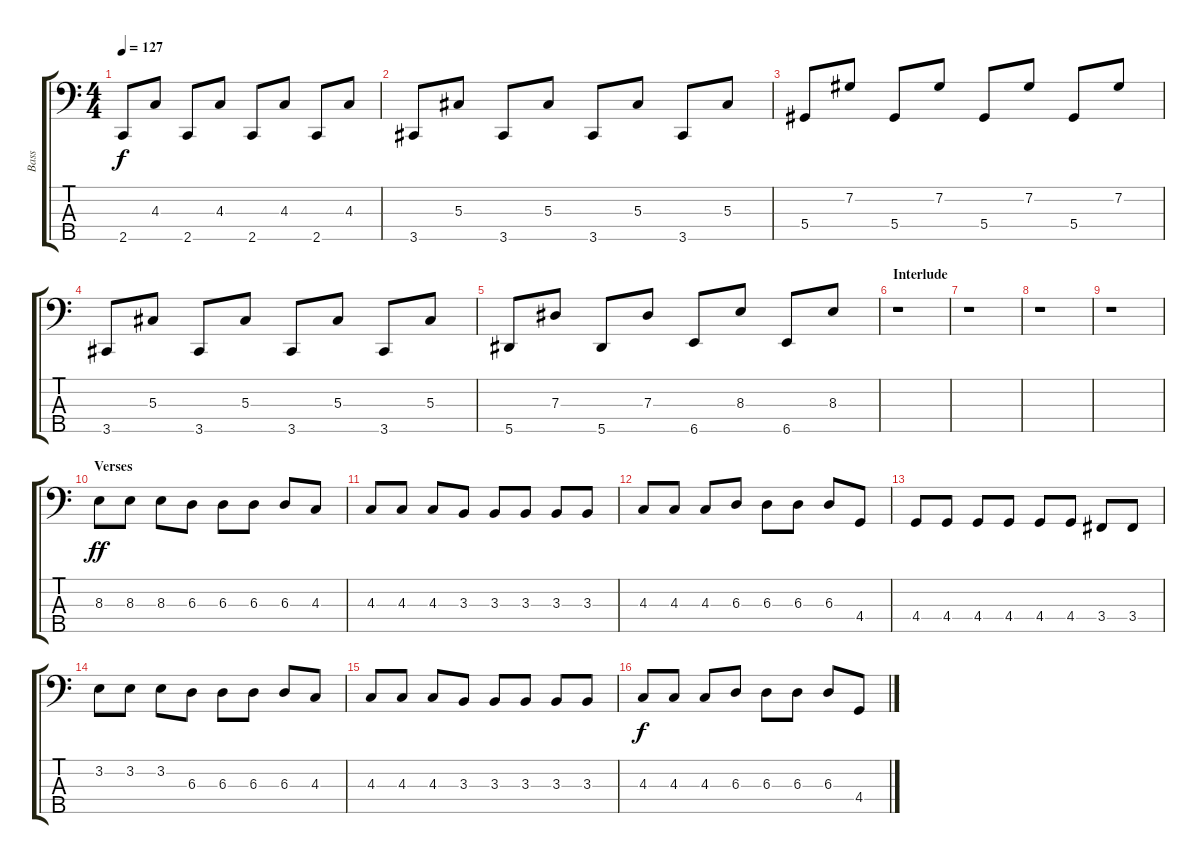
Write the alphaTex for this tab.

\track ("Bass" "Bass") {instrument synthbass2}
\staff {score tabs}
\tuning (Gb2 Db2 Ab1 Eb1 Bb0) {hide}
\ts (4 4)
\tempo 127
\clef f4
\ks c
2.5.8{dy f} 4.3.8 2.5.8 4.3.8 2.5.8 4.3.8 2.5.8 4.3.8 |
3.5.8 5.3.8 3.5.8 5.3.8 3.5.8 5.3.8 3.5.8 5.3.8 |
5.4.8 7.2.8 5.4.8 7.2.8 5.4.8 7.2.8 5.4.8 7.2.8 |
3.5.8 5.3.8 3.5.8 5.3.8 3.5.8 5.3.8 3.5.8 5.3.8 |
5.5.8 7.3.8 5.5.8 7.3.8 6.5.8 8.3.8 6.5.8 8.3.8 |
\section ("" "Interlude")
r.1 |
r.1 |
r.1 |
r.1 |
\section ("" "Verses")
8.3.8{dy ff instrument synthbass2} 8.3.8 8.3.8 6.3.8 6.3.8 6.3.8 6.3.8 4.3.8 |
4.3.8 4.3.8 4.3.8 3.3.8 3.3.8 3.3.8 3.3.8 3.3.8 |
4.3.8 4.3.8 4.3.8 6.3.8 6.3.8 6.3.8 6.3.8 4.4.8 |
4.4.8 4.4.8 4.4.8 4.4.8 4.4.8 4.4.8 3.4.8 3.4.8 |
3.2.8 3.2.8 3.2.8 6.3.8 6.3.8 6.3.8 6.3.8 4.3.8 |
4.3.8 4.3.8 4.3.8 3.3.8 3.3.8 3.3.8 3.3.8 3.3.8 |
4.3.8{dy f} 4.3.8 4.3.8 6.3.8 6.3.8 6.3.8 6.3.8 4.4.8
